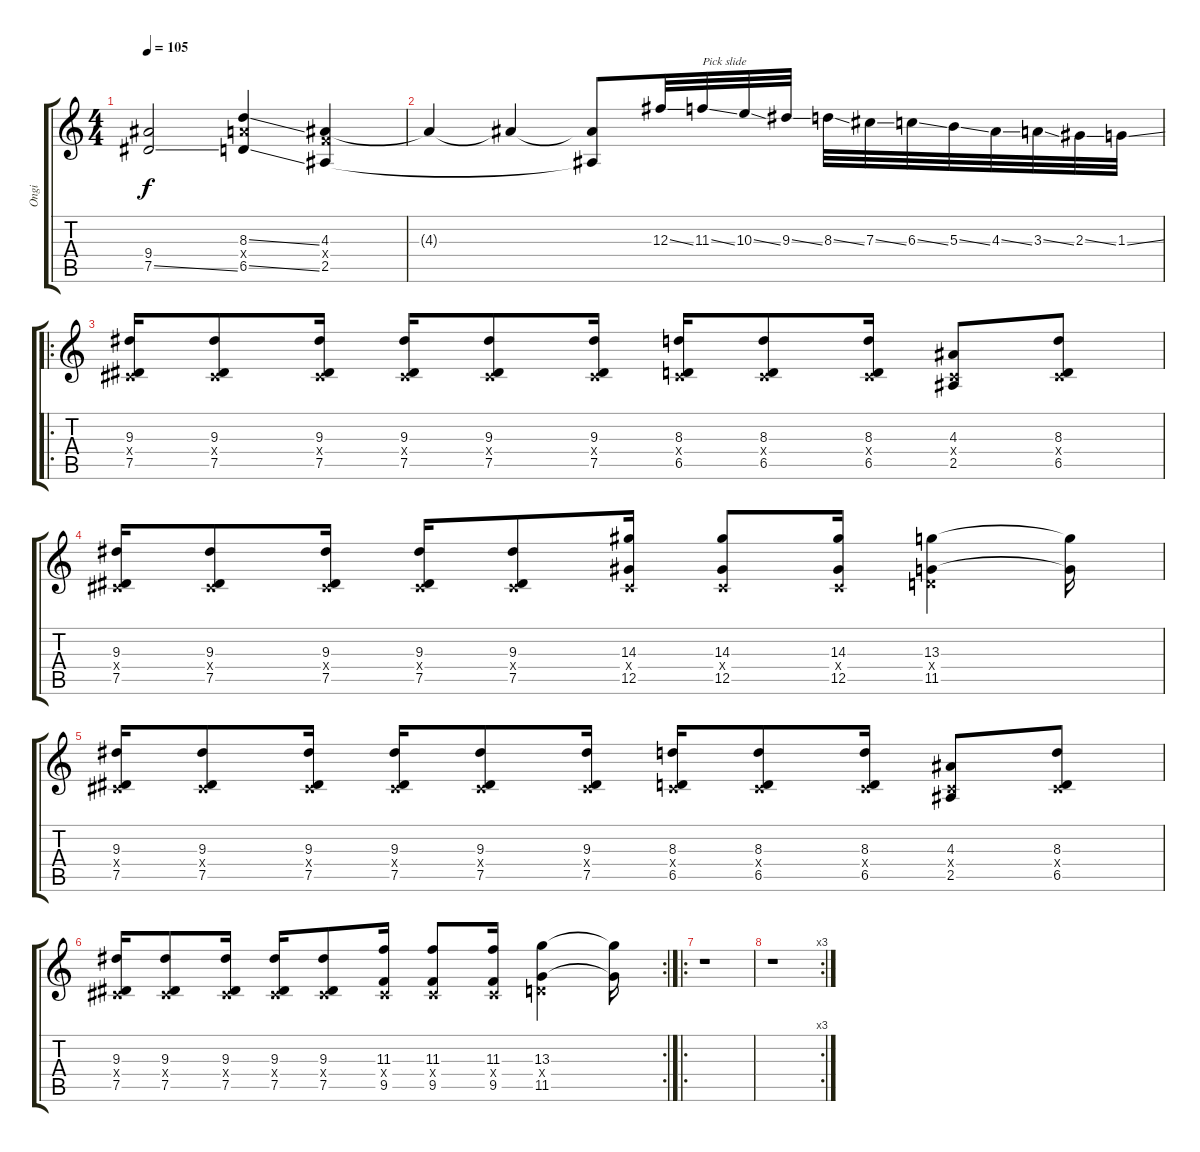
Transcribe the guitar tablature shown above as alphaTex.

\track ("Ongi" "Ongi") {instrument distortionguitar}
\staff {score tabs}
\tuning (Eb4 Bb3 Gb3 Db3 Ab2 Eb2) {hide}
\ts (4 4)
\tempo 105
\clef g2
\ks c
(9.4 7.5{ss}).2{dy f instrument distortionguitar} (8.3{ss} 8.4{x} 6.5{ss}).4 (4.3 4.4{x} 2.5).4 |
4.3{t}.4 4.3{t}.4 (4.3{t} 2.5{t}).8 12.3{ss}.32{volume 16} 11.3{ss}.32{txt "Pick slide"} 10.3{ss}.32 9.3{ss}.32 8.3{ss}.32 7.3{ss}.32 6.3{ss}.32 5.3{ss}.32 4.3{ss}.32 3.3{ss}.32 2.3{ss}.32 1.3{ss}.32 |
\ro
(9.3 0.4{x} 7.5).16 (9.3 0.4{x} 7.5).8 (9.3 0.4{x} 7.5).16 (9.3 0.4{x} 7.5).16 (9.3 0.4{x} 7.5).8 (9.3 0.4{x} 7.5).16 (8.3 0.4{x} 6.5).16 (8.3 0.4{x} 6.5).8 (8.3 0.4{x} 6.5).16 (4.3 0.4{x} 2.5).8 (8.3 0.4{x} 6.5).8 |
(9.3 0.4{x} 7.5).16 (9.3 0.4{x} 7.5).8 (9.3 0.4{x} 7.5).16 (9.3 0.4{x} 7.5).16 (9.3 0.4{x} 7.5).8 (14.3 0.4{x} 12.5).16 (14.3 0.4{x} 12.5).8 (14.3 0.4{x} 12.5).16 (13.3 1.4{x} 11.5).4 (13.3{t} 11.5{t}).16 |
(9.3 0.4{x} 7.5).16 (9.3 0.4{x} 7.5).8 (9.3 0.4{x} 7.5).16 (9.3 0.4{x} 7.5).16 (9.3 0.4{x} 7.5).8 (9.3 0.4{x} 7.5).16 (8.3 0.4{x} 6.5).16 (8.3 0.4{x} 6.5).8 (8.3 0.4{x} 6.5).16 (4.3 0.4{x} 2.5).8 (8.3 0.4{x} 6.5).8 |
\rc 2
(9.3 0.4{x} 7.5).16 (9.3 0.4{x} 7.5).8 (9.3 0.4{x} 7.5).16 (9.3 0.4{x} 7.5).16 (9.3 0.4{x} 7.5).8 (11.3 0.4{x} 9.5).16 (11.3 0.4{x} 9.5).8 (11.3 0.4{x} 9.5).16 (13.3 1.4{x} 11.5).4 (13.3{t} 11.5{t}).16 |
\ro
r.1 |
\rc 3
r.1
